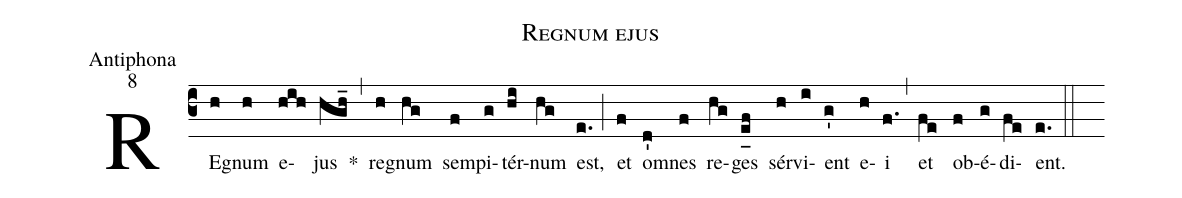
name:Regnum ejus;
office-part:Antiphona;
mode:8;
%%
(c3) RE(h)gnum(h) e(hih)jus(hgh_) *(,) re(h)gnum(hg) sem(f)pi(g)tér(hi)num(hg) est,(e.) (;) et(f) o(d')mnes(f) re(hg)ges(e_[uh:l]f) sér(h)vi(i)ent(g') e(h)i(f.) (,) et(fe) ob(f)é(g)di(fe)ent.(e.) (::)

%<eu>E(h) u(h) o(f) u(h) a(i) e.</eu>(h.) (::)
